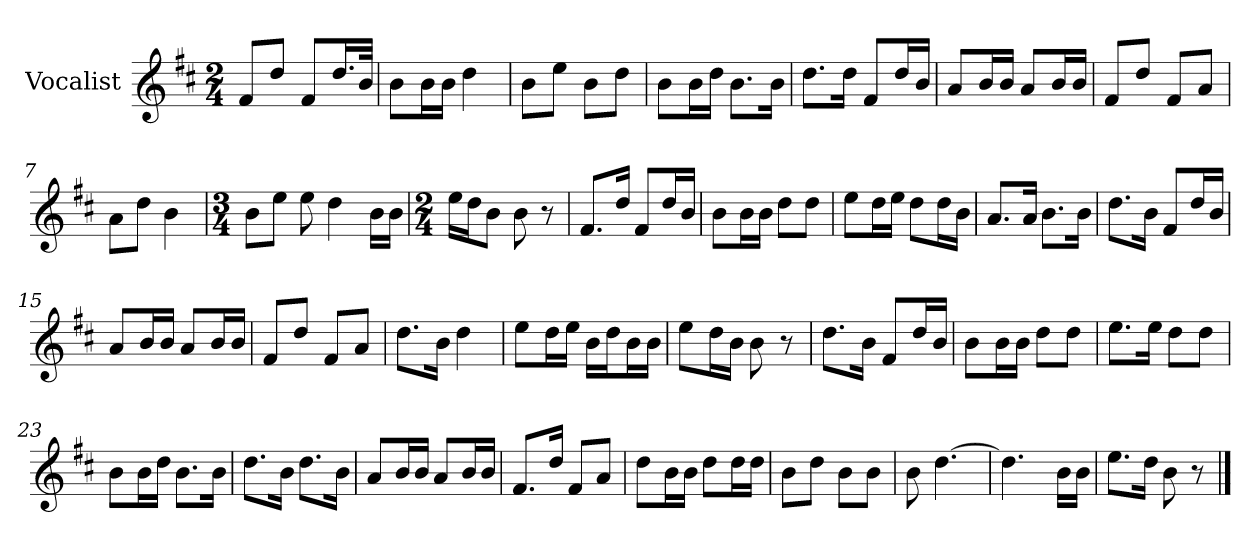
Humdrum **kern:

**kern
*part1
*staff1
*I"Vocalist
*k[f#c#]
*D:
*M2/4
=
8f#L
8ddJ
8f#L
16.ddL
32bJJk
=1
8bL
16bL
16bJJ
4dd
=2
8bL
8eeJ
8bL
8ddJ
=3
8bL
16bL
16ddJJ
8.bL
16bJk
=4
8.ddL
16ddJk
8f#L
16ddL
16bJJ
=5
8aL
16bL
16bJJ
8aL
16bL
16bJJ
=6
8f#L
8ddJ
8f#L
8aJ
=7
8aL
8ddJ
4b
=8
*M3/4
8bL
8eeJ
8ee
4dd
16bLL
16bJJ
=9
*M2/4
16eeLL
16ddJ
8bJ
8b
8r
=10
8.f#L
16ddJk
8f#L
16ddL
16bJJ
=11
8bL
16bL
16bJJ
8ddL
8ddJ
=12
8eeL
16ddL
16eeJJ
8ddL
16ddL
16bJJ
=13
8.aL
16aJk
8.bL
16bJk
=14
8.ddL
16bJk
8f#L
16ddL
16bJJ
=15
8aL
16bL
16bJJ
8aL
16bL
16bJJ
=16
8f#L
8ddJ
8f#L
8aJ
=17
8.ddL
16bJk
4dd
=18
8eeL
16ddL
16eeJJ
16bLL
16ddJ
16bL
16bJJ
=19
8eeL
16ddL
16bJJ
8b
8r
=20
8.ddL
16bJk
8f#L
16ddL
16bJJ
=21
8bL
16bL
16bJJ
8ddL
8ddJ
=22
8.eeL
16eeJk
8ddL
8ddJ
=23
8bL
16bL
16ddJJ
8.bL
16bJk
=24
8.ddL
16bJk
8.ddL
16bJk
=25
8aL
16bL
16bJJ
8aL
16bL
16bJJ
=26
8.f#L
16ddJk
8f#L
8aJ
=27
8ddL
16bL
16bJJ
8ddL
16ddL
16ddJJ
=28
8bL
8ddJ
8bL
8bJ
=29
8b
[4.dd
=30
4.dd]
16bLL
16bJJ
=31
8.eeL
16ddJk
8b
8r
==
*-
